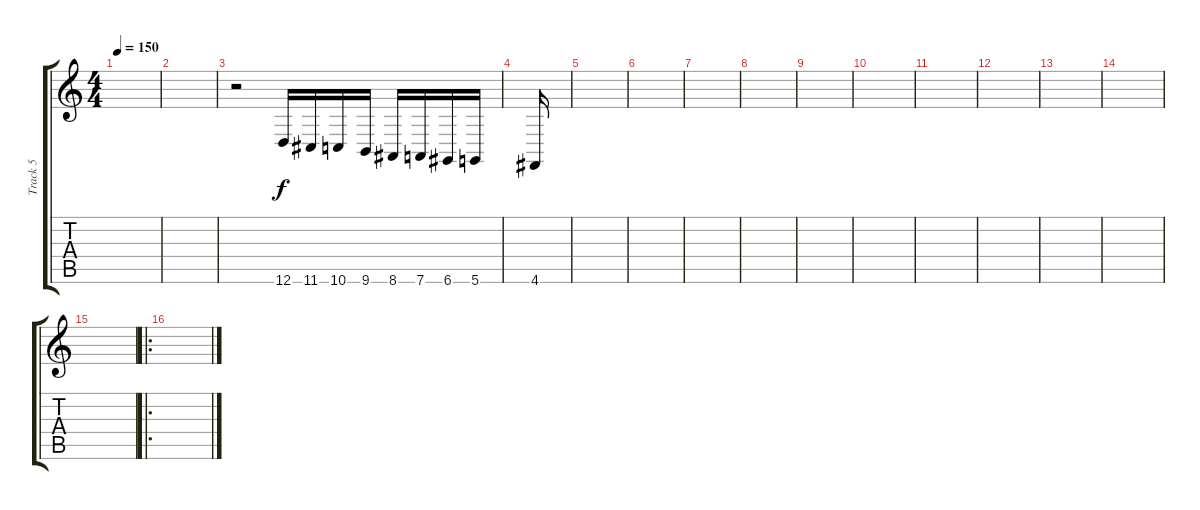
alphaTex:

\track ("Track 5" "Track 5") {instrument guitarfretnoise}
\staff {score tabs}
\tuning (E4 B3 G3 D3 A2 D2) {hide}
\ts (4 4)
\tempo 150
\clef g2
\ks c
|
|
r.2 12.6.16 11.6.16 10.6.16 9.6.16 8.6.16 7.6.16 6.6.16 5.6.16 |
4.6.16 |
|
|
|
|
|
|
|
|
|
|
|
\ro
